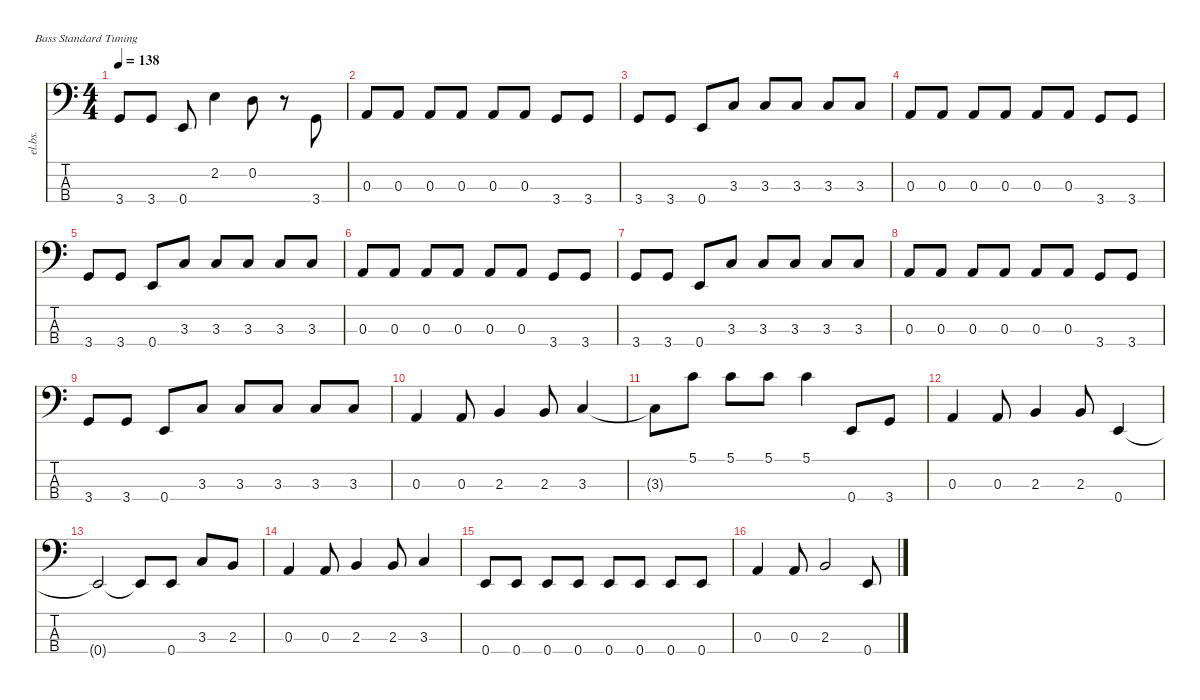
\defaultSystemsLayout 4
\hideDynamics
\bracketExtendMode nobrackets
\otherSystemsTrackNameOrientation horizontal
\track ("Michael Anthony " "el.bs.") {instrument electricbassfinger}
\staff {score tabs}
\tuning (G2 D2 A1 E1)
\ts (4 4)
\tempo 138
\clef f4
\ks c
3.4.8{dy f beam Up} 3.4.8{beam Up} 0.4.8{beam Up} 2.2.4{dy fff beam Down} 0.2.8{dy f beam Down} r.8{beam Down} 3.4.8{beam Up} |
0.3.8{dy fff beam Up} 0.3.8{dy f beam Up} 0.3.8{beam Up} 0.3.8{beam Up} 0.3.8{beam Up} 0.3.8{beam Up} 3.4.8{dy fff beam Up} 3.4.8{dy f beam Up} |
3.4.8{beam Up} 3.4.8{beam Up} 0.4.8{beam Up} 3.3.8{dy fff beam Up} 3.3.8{dy f beam Up} 3.3.8{beam Up} 3.3.8{beam Up} 3.3.8{beam Up} |
0.3.8{dy fff beam Up} 0.3.8{dy f beam Up} 0.3.8{beam Up} 0.3.8{beam Up} 0.3.8{beam Up} 0.3.8{beam Up} 3.4.8{dy fff beam Up} 3.4.8{dy f beam Up} |
3.4.8{beam Up} 3.4.8{beam Up} 0.4.8{beam Up} 3.3.8{dy fff beam Up} 3.3.8{dy f beam Up} 3.3.8{beam Up} 3.3.8{beam Up} 3.3.8{beam Up} |
0.3.8{dy fff beam Up} 0.3.8{dy f beam Up} 0.3.8{beam Up} 0.3.8{beam Up} 0.3.8{beam Up} 0.3.8{beam Up} 3.4.8{dy fff beam Up} 3.4.8{dy f beam Up} |
3.4.8{beam Up} 3.4.8{beam Up} 0.4.8{beam Up} 3.3.8{dy fff beam Up} 3.3.8{dy f beam Up} 3.3.8{beam Up} 3.3.8{beam Up} 3.3.8{beam Up} |
0.3.8{dy fff beam Up} 0.3.8{dy f beam Up} 0.3.8{beam Up} 0.3.8{beam Up} 0.3.8{beam Up} 0.3.8{beam Up} 3.4.8{dy fff beam Up} 3.4.8{dy f beam Up} |
3.4.8{beam Up} 3.4.8{beam Up} 0.4.8{beam Up} 3.3.8{dy fff beam Up} 3.3.8{dy f beam Up} 3.3.8{beam Up} 3.3.8{beam Up} 3.3.8{beam Up} |
0.3.4{dy fff beam Up} 0.3.8{dy f beam Up} 2.3.4{dy fff beam Up} 2.3.8{dy f beam Up} 3.3.4{dy fff beam Up} |
3.3{t}.8{dy f beam Down} 5.1.8{dy fff beam Down} 5.1.8{dy f beam Down} 5.1.8{beam Down} 5.1.4{beam Down} 0.4.8{dy fff beam Up} 3.4.8{dy f beam Up} |
0.3.4{dy fff beam Up} 0.3.8{dy f beam Up} 2.3.4{dy fff beam Up} 2.3.8{dy f beam Up} 0.4.4{dy fff beam Up} |
0.4{t}.2{dy f beam Up} 0.4{t}.8{beam Up} 0.4.8{beam Up} 3.3.8{dy fff beam Up} 2.3.8{dy f beam Up} |
0.3.4{dy fff beam Up} 0.3.8{dy f beam Up} 2.3.4{dy fff beam Up} 2.3.8{dy f beam Up} 3.3.4{dy fff beam Up} |
0.4.8{beam Up} 0.4.8{dy f beam Up} 0.4.8{beam Up} 0.4.8{beam Up} 0.4.8{dy fff beam Up} 0.4.8{dy f beam Up} 0.4.8{beam Up} 0.4.8{beam Up} |
0.3.4{dy fff beam Up} 0.3.8{dy f beam Up} 2.3.2{dy fff beam Up} 0.4.8{beam Up}
